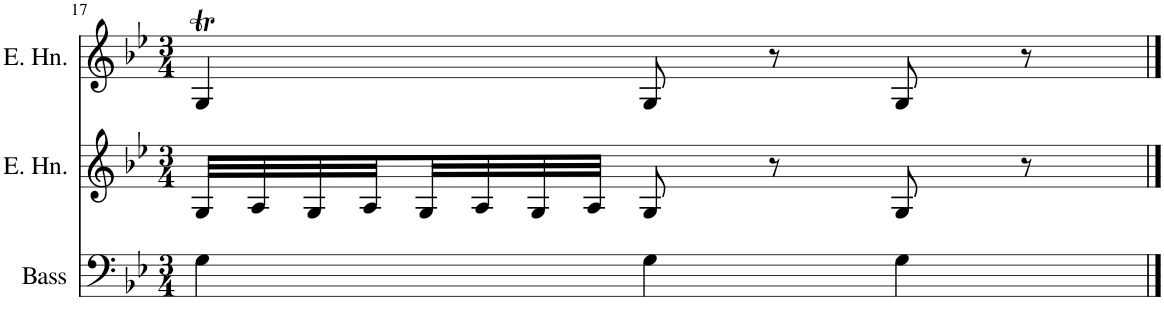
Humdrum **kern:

**kern	**kern	**kern
*part3	*part2	*part1
*staff3	*staff2	*staff1
*I"Acoustic Bass	*I"English Horn	*I"English Horn
*I'Bass	*I'E. Hn.	*I'E. Hn.
!!LO:PB:g=z
*clefF4	*clefG2	*clefG2
*Trd7c12	*Trd4c7	*Trd4c7
*k[b-e-]	*k[b-e-]	*k[b-e-]
*M3/4	*M3/4	*M3/4
=17	=17	=17
4G\	32G/LLL	4GT/
.	32A/	.
.	32G/	.
.	32A/	.
.	32G/	.
.	32A/	.
.	32G/	.
.	32A/JJJ	.
4G\	8G/	8G/
.	8r	8r
4G\	8G/	8G/
.	8r	8r
==	==	==
*-	*-	*-
